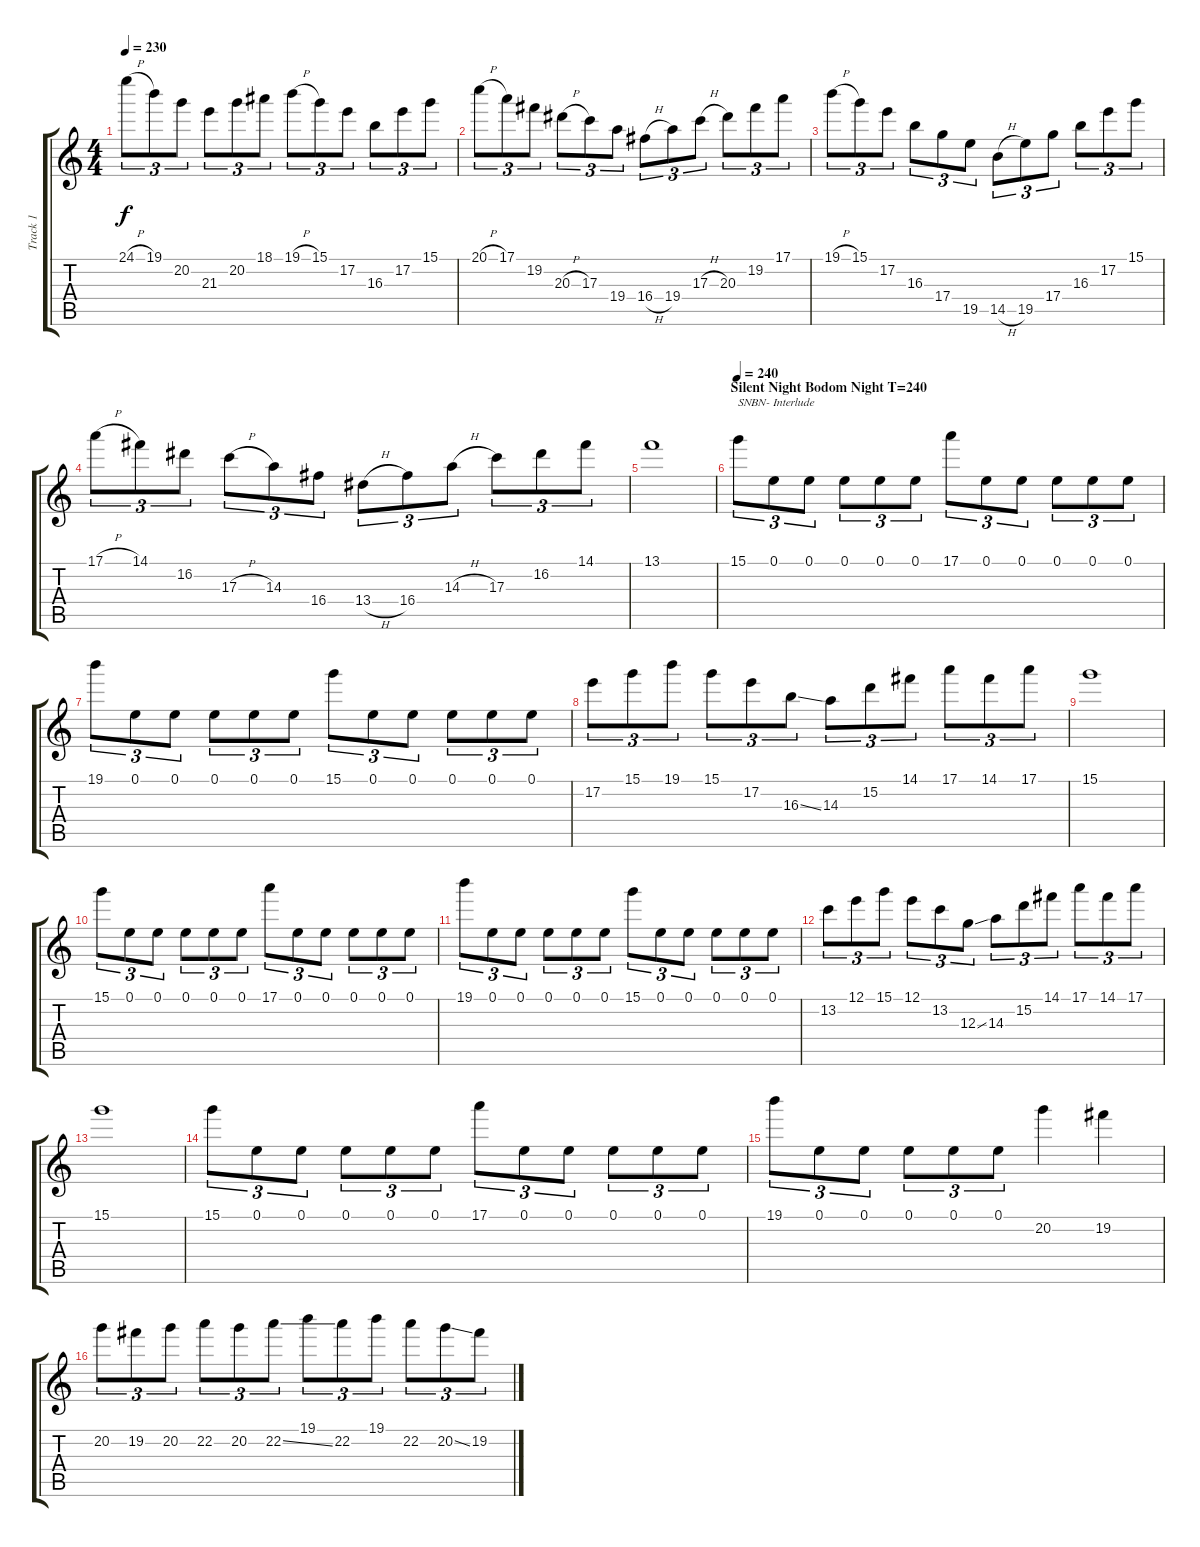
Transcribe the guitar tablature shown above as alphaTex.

\track ("Track 1" "Track 1") {instrument distortionguitar}
\staff {score tabs}
\tuning (E4 B3 G3 D3 A2 E2) {hide}
\ts (4 4)
\tempo 230
\clef g2
\ks c
24.1{h}.8{tu (3 2) dy f} 19.1.8{tu (3 2)} 20.2.8{tu (3 2)} 21.3.8{tu (3 2)} 20.2.8{tu (3 2)} 18.1.8{tu (3 2)} 19.1{h}.8{tu (3 2)} 15.1.8{tu (3 2)} 17.2.8{tu (3 2)} 16.3.8{tu (3 2)} 17.2.8{tu (3 2)} 15.1.8{tu (3 2)} |
20.1{h}.8{tu (3 2)} 17.1.8{tu (3 2)} 19.2.8{tu (3 2)} 20.3{h}.8{tu (3 2)} 17.3.8{tu (3 2)} 19.4.8{tu (3 2)} 16.4{h}.8{tu (3 2)} 19.4.8{tu (3 2)} 17.3{h}.8{tu (3 2)} 20.3.8{tu (3 2)} 19.2.8{tu (3 2)} 17.1.8{tu (3 2)} |
19.1{h}.8{tu (3 2)} 15.1.8{tu (3 2)} 17.2.8{tu (3 2)} 16.3.8{tu (3 2)} 17.4.8{tu (3 2)} 19.5.8{tu (3 2)} 14.5{h}.8{tu (3 2)} 19.5.8{tu (3 2)} 17.4.8{tu (3 2)} 16.3.8{tu (3 2)} 17.2.8{tu (3 2)} 15.1.8{tu (3 2)} |
17.1{h}.8{tu (3 2)} 14.1.8{tu (3 2)} 16.2.8{tu (3 2)} 17.3{h}.8{tu (3 2)} 14.3.8{tu (3 2)} 16.4.8{tu (3 2)} 13.4{h}.8{tu (3 2)} 16.4.8{tu (3 2)} 14.3{h}.8{tu (3 2)} 17.3.8{tu (3 2)} 16.2.8{tu (3 2)} 14.1.8{tu (3 2)} |
13.1.1 |
\section ("" "Silent Night Bodom Night T=240")
\tempo 240
15.1.8{tu (3 2) txt "SNBN- Interlude"} 0.1.8{tu (3 2)} 0.1.8{tu (3 2)} 0.1.8{tu (3 2)} 0.1.8{tu (3 2)} 0.1.8{tu (3 2)} 17.1.8{tu (3 2)} 0.1.8{tu (3 2)} 0.1.8{tu (3 2)} 0.1.8{tu (3 2)} 0.1.8{tu (3 2)} 0.1.8{tu (3 2)} |
19.1.8{tu (3 2)} 0.1.8{tu (3 2)} 0.1.8{tu (3 2)} 0.1.8{tu (3 2)} 0.1.8{tu (3 2)} 0.1.8{tu (3 2)} 15.1.8{tu (3 2)} 0.1.8{tu (3 2)} 0.1.8{tu (3 2)} 0.1.8{tu (3 2)} 0.1.8{tu (3 2)} 0.1.8{tu (3 2)} |
17.2.8{tu (3 2)} 15.1.8{tu (3 2)} 19.1.8{tu (3 2)} 15.1.8{tu (3 2)} 17.2.8{tu (3 2)} 16.3{ss}.8{tu (3 2)} 14.3.8{tu (3 2)} 15.2.8{tu (3 2)} 14.1.8{tu (3 2)} 17.1.8{tu (3 2)} 14.1.8{tu (3 2)} 17.1.8{tu (3 2)} |
15.1.1 |
15.1.8{tu (3 2)} 0.1.8{tu (3 2)} 0.1.8{tu (3 2)} 0.1.8{tu (3 2)} 0.1.8{tu (3 2)} 0.1.8{tu (3 2)} 17.1.8{tu (3 2)} 0.1.8{tu (3 2)} 0.1.8{tu (3 2)} 0.1.8{tu (3 2)} 0.1.8{tu (3 2)} 0.1.8{tu (3 2)} |
19.1.8{tu (3 2)} 0.1.8{tu (3 2)} 0.1.8{tu (3 2)} 0.1.8{tu (3 2)} 0.1.8{tu (3 2)} 0.1.8{tu (3 2)} 15.1.8{tu (3 2)} 0.1.8{tu (3 2)} 0.1.8{tu (3 2)} 0.1.8{tu (3 2)} 0.1.8{tu (3 2)} 0.1.8{tu (3 2)} |
13.2.8{tu (3 2)} 12.1.8{tu (3 2)} 15.1.8{tu (3 2)} 12.1.8{tu (3 2)} 13.2.8{tu (3 2)} 12.3{ss}.8{tu (3 2)} 14.3.8{tu (3 2)} 15.2.8{tu (3 2)} 14.1.8{tu (3 2)} 17.1.8{tu (3 2)} 14.1.8{tu (3 2)} 17.1.8{tu (3 2)} |
15.1.1 |
15.1.8{tu (3 2)} 0.1.8{tu (3 2)} 0.1.8{tu (3 2)} 0.1.8{tu (3 2)} 0.1.8{tu (3 2)} 0.1.8{tu (3 2)} 17.1.8{tu (3 2)} 0.1.8{tu (3 2)} 0.1.8{tu (3 2)} 0.1.8{tu (3 2)} 0.1.8{tu (3 2)} 0.1.8{tu (3 2)} |
19.1.8{tu (3 2)} 0.1.8{tu (3 2)} 0.1.8{tu (3 2)} 0.1.8{tu (3 2)} 0.1.8{tu (3 2)} 0.1.8{tu (3 2)} 20.2.4 19.2.4 |
20.2.8{tu (3 2)} 19.2.8{tu (3 2)} 20.2.8{tu (3 2)} 22.2.8{tu (3 2)} 20.2.8{tu (3 2)} 22.2{ss}.8{tu (3 2)} 19.1.8{tu (3 2)} 22.2.8{tu (3 2)} 19.1.8{tu (3 2)} 22.2.8{tu (3 2)} 20.2{ss}.8{tu (3 2)} 19.2.8{tu (3 2)}
